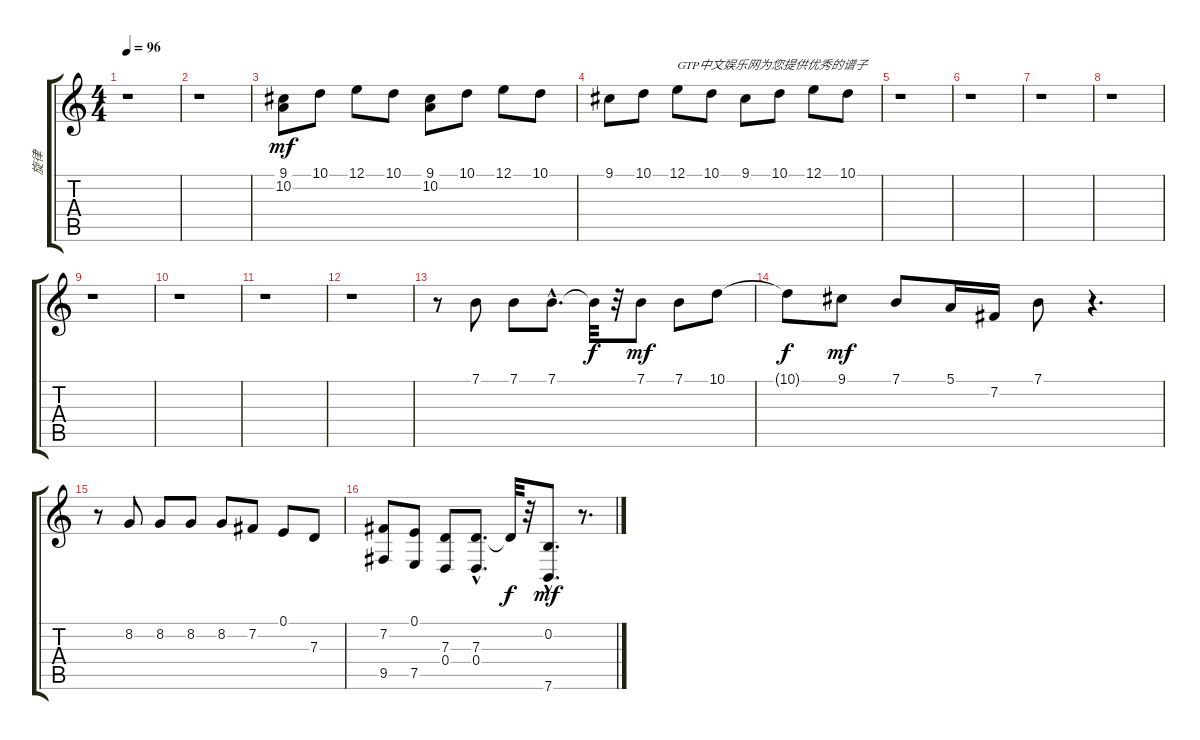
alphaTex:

\track ("旋律" "旋律") {instrument recorder}
\staff {score tabs}
\tuning (E4 B3 G3 D3 A2 E2) {hide}
\ts (4 4)
\tempo 96
\clef g2
\ks c
r.1{dy mf instrument recorder} |
r.1 |
(9.1 10.2).8 10.1.8 12.1.8 10.1.8 (9.1 10.2).8 10.1.8 12.1.8 10.1.8 |
9.1.8 10.1.8 12.1.8{txt "GTP中文娱乐网为您提供优秀的谱子"} 10.1.8 9.1.8 10.1.8 12.1.8 10.1.8 |
r.1 |
r.1 |
r.1 |
r.1 |
r.1 |
r.1 |
r.1 |
r.1 |
r.8 7.1.8 7.1.8 7.1{hac}.8{d} 7.1{t}.32{dy f} r.32 7.1.8{dy mf} 7.1.8 10.1.8 |
10.1{t}.8{dy f} 9.1.8{dy mf} 7.1.8 5.1.16 7.2.16 7.1.8 r.4{d} |
r.8 8.2.8 8.2.8 8.2.8 8.2.8 7.2.8 0.1.8 7.3.8 |
(7.2 9.5).8 (0.1 7.5).8 (7.3 0.4).8 (7.3{hac} 0.4).8{d} 7.3{t}.32{dy f} r.32 (0.2{hac} 7.6).8{d dy mf} r.8{d}
